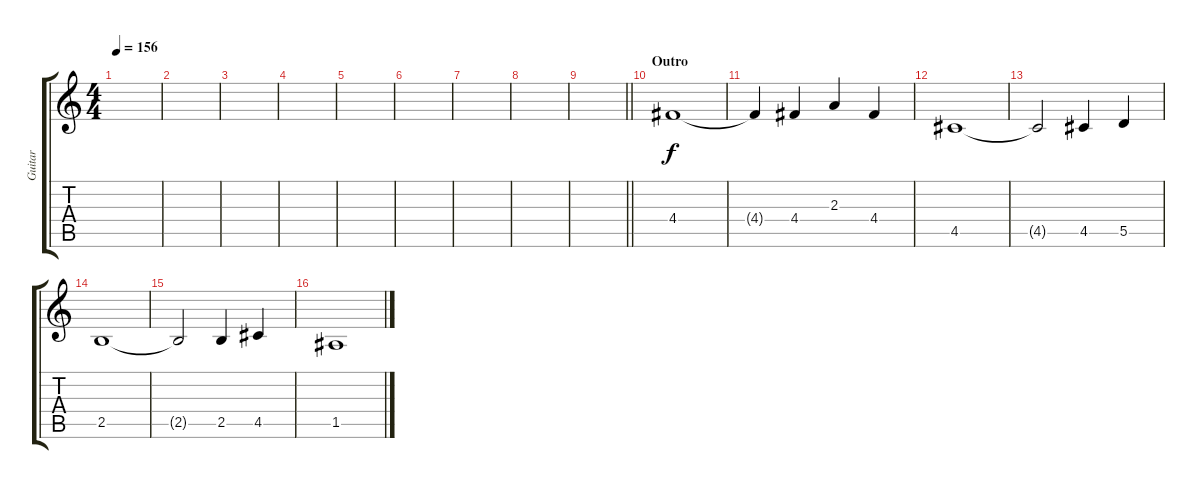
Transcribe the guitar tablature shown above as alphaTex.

\track ("Guitar" "Guitar") {instrument acousticguitarsteel}
\staff {score tabs}
\tuning (E4 B3 G3 D3 A2 E2) {hide}
\ts (4 4)
\tempo 156
\clef g2
\ks c
|
|
|
|
|
|
|
|
\barLineRight lightlight
|
\section ("" "Outro")
4.4.1{volume 11 balance 8 instrument acousticguitarsteel} |
4.4{t}.4 4.4.4 2.3.4 4.4.4 |
4.5.1 |
4.5{t}.2 4.5.4 5.5.4 |
2.5.1 |
2.5{t}.2 2.5.4 4.5.4 |
1.5.1
